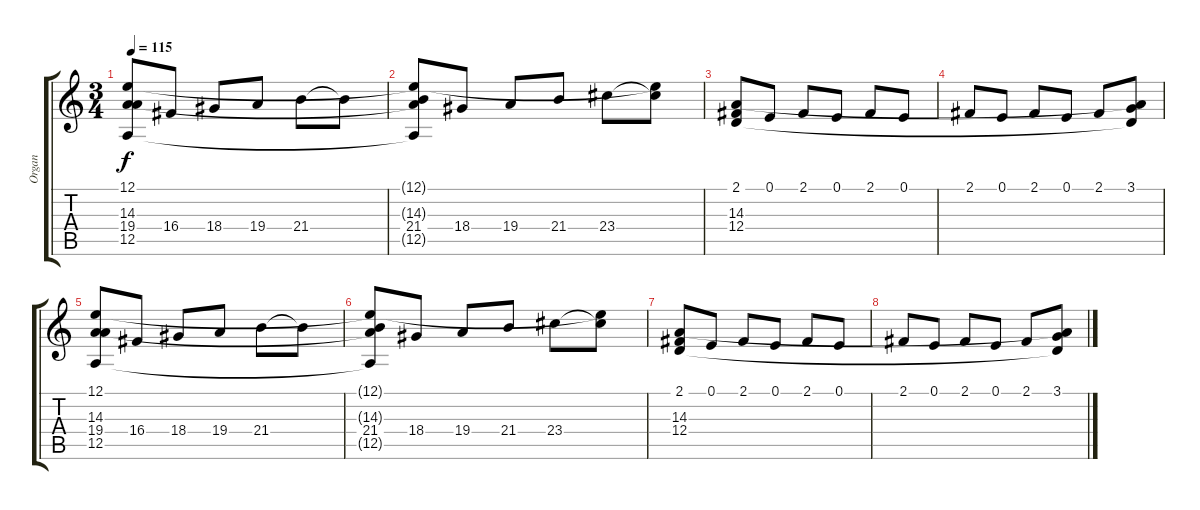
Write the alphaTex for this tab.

\track ("Organ" "Organ") {instrument drawbarorgan}
\staff {score tabs}
\tuning (E4 B3 G3 D3 A2 E2) {hide}
\ts (3 4)
\tempo 115
\clef g2
\ks c
(12.1 14.3 19.4 12.5).8{dy f} 16.4.8 18.4.8 19.4.8 21.4.8 21.4{t}.8 |
(12.1{t} 14.3{t} 21.4 12.5{t}).8 18.4.8 19.4.8 21.4.8 23.4.8 (12.1{t} 23.4{t}).8 |
(2.1 14.3 12.4).8 0.1.8 2.1.8 0.1.8 2.1.8 0.1.8 |
2.1.8 0.1.8 2.1.8 0.1.8 2.1.8 (3.1 14.3{t} 12.4{t}).8 |
(12.1 14.3 19.4 12.5).8 16.4.8 18.4.8 19.4.8 21.4.8 21.4{t}.8 |
(12.1{t} 14.3{t} 21.4 12.5{t}).8 18.4.8 19.4.8 21.4.8 23.4.8 (12.1{t} 23.4{t}).8 |
(2.1 14.3 12.4).8 0.1.8 2.1.8 0.1.8 2.1.8 0.1.8 |
2.1.8 0.1.8 2.1.8 0.1.8 2.1.8 (3.1 14.3{t} 12.4{t}).8
